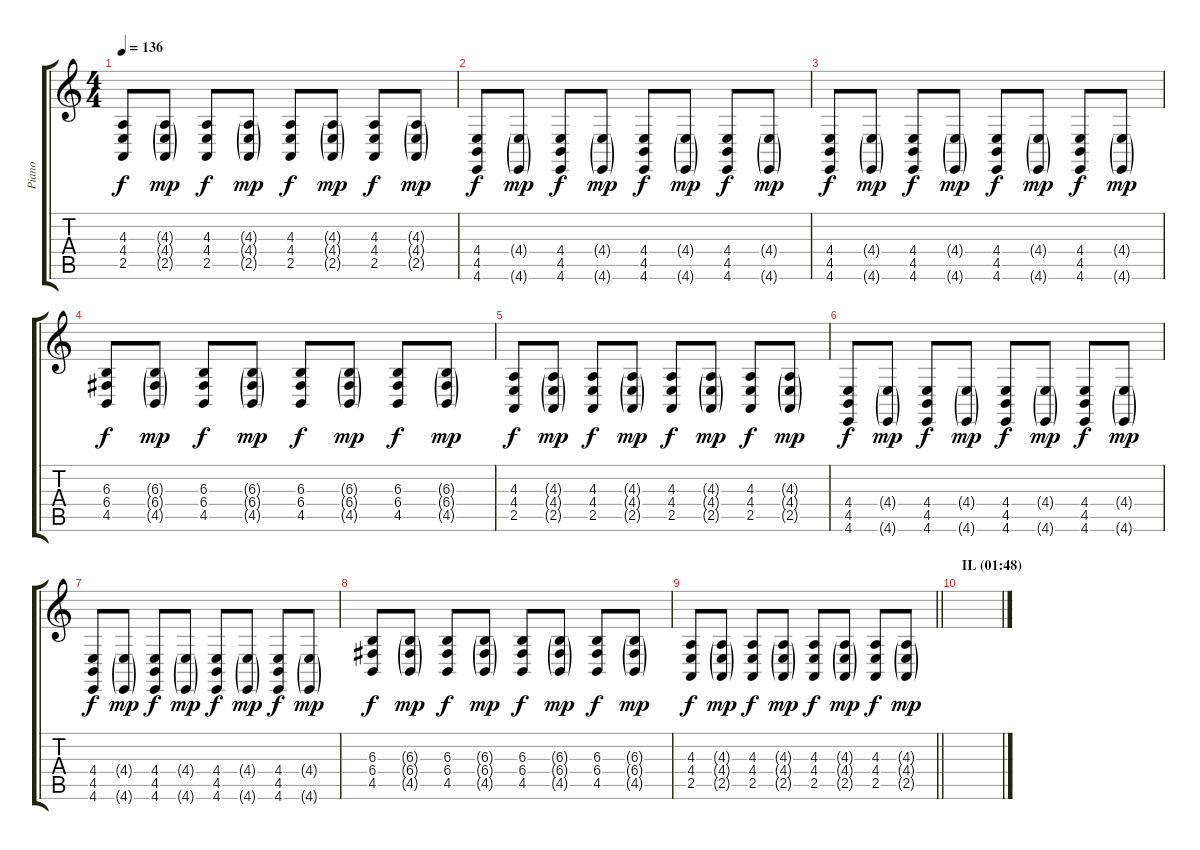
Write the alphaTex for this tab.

\track ("Piano" "Piano") {instrument brightacousticpiano}
\staff {score tabs}
\tuning (D4 A3 F3 C3 G2 C2) {hide}
\ts (4 4)
\tempo 136
\clef g2
\ks c
(4.3 4.4 2.5).8{dy f} (4.3{g} 4.4{g} 2.5{g}).8{dy mp} (4.3 4.4 2.5).8{dy f} (4.3{g} 4.4{g} 2.5{g}).8{dy mp} (4.3 4.4 2.5).8{dy f} (4.3{g} 4.4{g} 2.5{g}).8{dy mp} (4.3 4.4 2.5).8{dy f} (4.3{g} 4.4{g} 2.5{g}).8{dy mp} |
(4.4 4.5 4.6).8{dy f} (4.4{g} 4.6{g}).8{dy mp} (4.4 4.5 4.6).8{dy f} (4.4{g} 4.6{g}).8{dy mp} (4.4 4.5 4.6).8{dy f} (4.4{g} 4.6{g}).8{dy mp} (4.4 4.5 4.6).8{dy f} (4.4{g} 4.6{g}).8{dy mp} |
(4.4 4.5 4.6).8{dy f} (4.4{g} 4.6{g}).8{dy mp} (4.4 4.5 4.6).8{dy f} (4.4{g} 4.6{g}).8{dy mp} (4.4 4.5 4.6).8{dy f} (4.4{g} 4.6{g}).8{dy mp} (4.4 4.5 4.6).8{dy f} (4.4{g} 4.6{g}).8{dy mp} |
(6.3 6.4 4.5).8{dy f} (6.3{g} 6.4{g} 4.5{g}).8{dy mp} (6.3 6.4 4.5).8{dy f} (6.3{g} 6.4{g} 4.5{g}).8{dy mp} (6.3 6.4 4.5).8{dy f} (6.3{g} 6.4{g} 4.5{g}).8{dy mp} (6.3 6.4 4.5).8{dy f} (6.3{g} 6.4{g} 4.5{g}).8{dy mp} |
(4.3 4.4 2.5).8{dy f} (4.3{g} 4.4{g} 2.5{g}).8{dy mp} (4.3 4.4 2.5).8{dy f} (4.3{g} 4.4{g} 2.5{g}).8{dy mp} (4.3 4.4 2.5).8{dy f} (4.3{g} 4.4{g} 2.5{g}).8{dy mp} (4.3 4.4 2.5).8{dy f} (4.3{g} 4.4{g} 2.5{g}).8{dy mp} |
(4.4 4.5 4.6).8{dy f} (4.4{g} 4.6{g}).8{dy mp} (4.4 4.5 4.6).8{dy f} (4.4{g} 4.6{g}).8{dy mp} (4.4 4.5 4.6).8{dy f} (4.4{g} 4.6{g}).8{dy mp} (4.4 4.5 4.6).8{dy f} (4.4{g} 4.6{g}).8{dy mp} |
(4.4 4.5 4.6).8{dy f} (4.4{g} 4.6{g}).8{dy mp} (4.4 4.5 4.6).8{dy f} (4.4{g} 4.6{g}).8{dy mp} (4.4 4.5 4.6).8{dy f} (4.4{g} 4.6{g}).8{dy mp} (4.4 4.5 4.6).8{dy f} (4.4{g} 4.6{g}).8{dy mp} |
(6.3 6.4 4.5).8{dy f} (6.3{g} 6.4{g} 4.5{g}).8{dy mp} (6.3 6.4 4.5).8{dy f} (6.3{g} 6.4{g} 4.5{g}).8{dy mp} (6.3 6.4 4.5).8{dy f} (6.3{g} 6.4{g} 4.5{g}).8{dy mp} (6.3 6.4 4.5).8{dy f} (6.3{g} 6.4{g} 4.5{g}).8{dy mp} |
\barLineRight lightlight
(4.3 4.4 2.5).8{dy f} (4.3{g} 4.4{g} 2.5{g}).8{dy mp} (4.3 4.4 2.5).8{dy f} (4.3{g} 4.4{g} 2.5{g}).8{dy mp} (4.3 4.4 2.5).8{dy f} (4.3{g} 4.4{g} 2.5{g}).8{dy mp} (4.3 4.4 2.5).8{dy f} (4.3{g} 4.4{g} 2.5{g}).8{dy mp} |
\section ("" "IL (01:48)")
